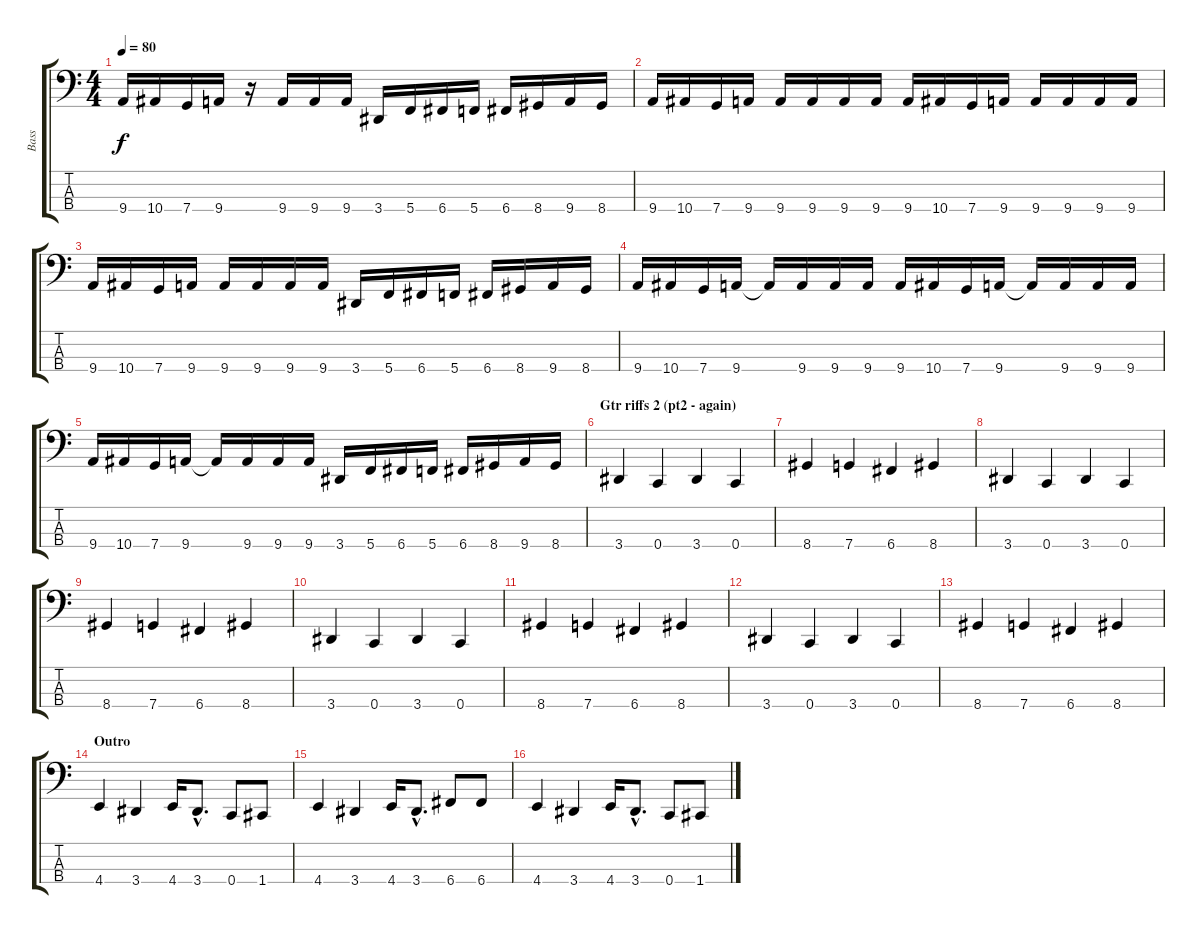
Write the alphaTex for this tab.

\track ("Bass" "Bass") {instrument electricbasspick}
\staff {score tabs}
\tuning (G2 C2 G1 C1) {hide}
\ts (4 4)
\tempo 80
\clef f4
\ks c
9.4.16{dy f} 10.4.16 7.4.16 9.4.16 r.16 9.4.16 9.4.16 9.4.16 3.4.16 5.4.16 6.4.16 5.4.16 6.4.16 8.4.16 9.4.16 8.4.16 |
9.4.16 10.4.16 7.4.16 9.4.16 9.4.16 9.4.16 9.4.16 9.4.16 9.4.16 10.4.16 7.4.16 9.4.16 9.4.16 9.4.16 9.4.16 9.4.16 |
9.4.16 10.4.16 7.4.16 9.4.16 9.4.16 9.4.16 9.4.16 9.4.16 3.4.16 5.4.16 6.4.16 5.4.16 6.4.16 8.4.16 9.4.16 8.4.16 |
9.4.16 10.4.16 7.4.16 9.4.16 9.4{t}.16 9.4.16 9.4.16 9.4.16 9.4.16 10.4.16 7.4.16 9.4.16 9.4{t}.16 9.4.16 9.4.16 9.4.16 |
9.4.16 10.4.16 7.4.16 9.4.16 9.4{t}.16 9.4.16 9.4.16 9.4.16 3.4.16 5.4.16 6.4.16 5.4.16 6.4.16 8.4.16 9.4.16 8.4.16 |
\section ("" "Gtr riffs 2 (pt2 - again)")
3.4.4 0.4.4 3.4.4 0.4.4 |
8.4.4 7.4.4 6.4.4 8.4.4 |
3.4.4 0.4.4 3.4.4 0.4.4 |
8.4.4 7.4.4 6.4.4 8.4.4 |
3.4.4 0.4.4 3.4.4 0.4.4 |
8.4.4 7.4.4 6.4.4 8.4.4 |
3.4.4 0.4.4 3.4.4 0.4.4 |
8.4.4 7.4.4 6.4.4 8.4.4 |
\section ("" "Outro ")
4.4.4 3.4.4 4.4.16 3.4{hac}.8{d} 0.4.8 1.4.8 |
4.4.4 3.4.4 4.4.16 3.4{hac}.8{d} 6.4.8 6.4.8 |
4.4.4 3.4.4 4.4.16 3.4{hac}.8{d} 0.4.8 1.4.8
